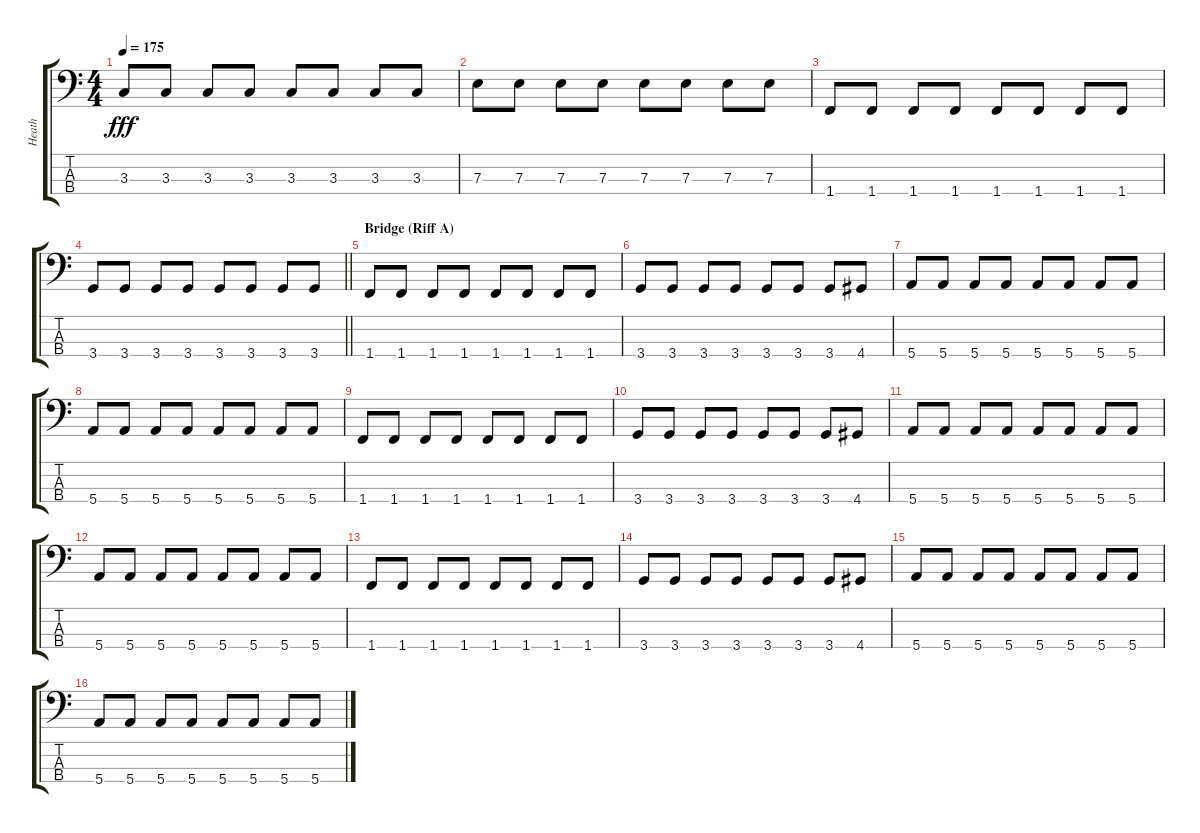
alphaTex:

\track ("Heath" "Heath") {instrument electricbasspick}
\staff {score tabs}
\tuning (G2 D2 A1 E1) {hide}
\ts (4 4)
\tempo 175
\clef f4
\ks c
3.3.8{dy fff} 3.3.8 3.3.8 3.3.8 3.3.8 3.3.8 3.3.8 3.3.8 |
7.3.8 7.3.8 7.3.8 7.3.8 7.3.8 7.3.8 7.3.8 7.3.8 |
1.4.8 1.4.8 1.4.8 1.4.8 1.4.8 1.4.8 1.4.8 1.4.8 |
\barLineRight lightlight
3.4.8 3.4.8 3.4.8 3.4.8 3.4.8 3.4.8 3.4.8 3.4.8 |
\section ("" "Bridge (Riff A)")
1.4.8 1.4.8 1.4.8 1.4.8 1.4.8 1.4.8 1.4.8 1.4.8 |
3.4.8 3.4.8 3.4.8 3.4.8 3.4.8 3.4.8 3.4.8 4.4.8 |
5.4.8 5.4.8 5.4.8 5.4.8 5.4.8 5.4.8 5.4.8 5.4.8 |
5.4.8 5.4.8 5.4.8 5.4.8 5.4.8 5.4.8 5.4.8 5.4.8 |
1.4.8 1.4.8 1.4.8 1.4.8 1.4.8 1.4.8 1.4.8 1.4.8 |
3.4.8 3.4.8 3.4.8 3.4.8 3.4.8 3.4.8 3.4.8 4.4.8 |
5.4.8 5.4.8 5.4.8 5.4.8 5.4.8 5.4.8 5.4.8 5.4.8 |
5.4.8 5.4.8 5.4.8 5.4.8 5.4.8 5.4.8 5.4.8 5.4.8 |
1.4.8 1.4.8 1.4.8 1.4.8 1.4.8 1.4.8 1.4.8 1.4.8 |
3.4.8 3.4.8 3.4.8 3.4.8 3.4.8 3.4.8 3.4.8 4.4.8 |
5.4.8 5.4.8 5.4.8 5.4.8 5.4.8 5.4.8 5.4.8 5.4.8 |
5.4.8 5.4.8 5.4.8 5.4.8 5.4.8 5.4.8 5.4.8 5.4.8
